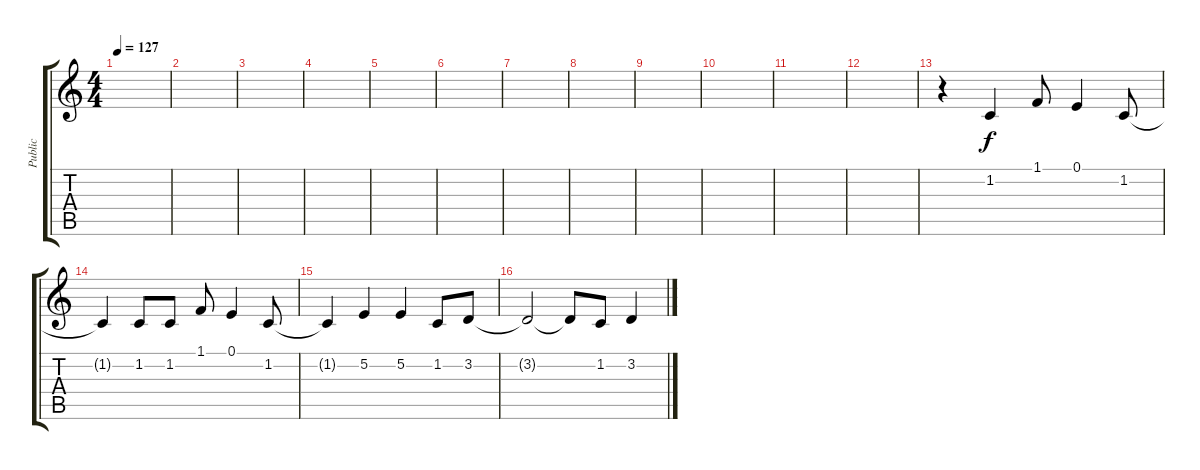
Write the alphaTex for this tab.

\track ("Public" "Public") {instrument lead8bassandlead}
\staff {score tabs}
\tuning (E4 B3 G3 D3 A2 E2) {hide}
\ts (4 4)
\tempo 127
\clef g2
\ks c
|
|
|
|
|
|
|
|
|
|
|
|
r.4 1.2.4 1.1.8 0.1.4 1.2.8 |
1.2{t}.4 1.2.8 1.2.8 1.1.8 0.1.4 1.2.8 |
1.2{t}.4 5.2.4 5.2.4 1.2.8 3.2.8 |
3.2{t}.2 3.2{t}.8 1.2.8 3.2.4
